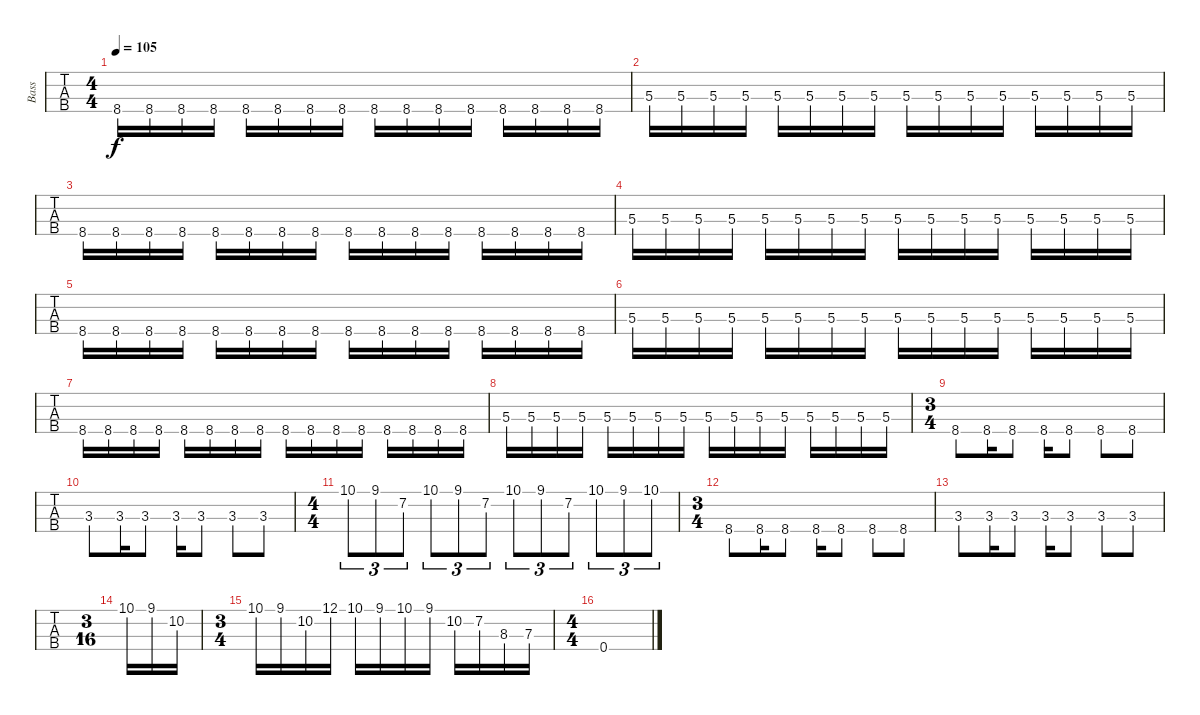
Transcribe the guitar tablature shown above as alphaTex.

\track ("Bass" "Bass") {instrument electricbassfinger}
\staff {tabs}
\tuning (Gb2 Db2 Ab1 Db1) {hide}
\ts (4 4)
\tempo 105
\clef f4
\ks c
8.4.16{dy f} 8.4.16 8.4.16 8.4.16 8.4.16 8.4.16 8.4.16 8.4.16 8.4.16 8.4.16 8.4.16 8.4.16 8.4.16 8.4.16 8.4.16 8.4.16 |
5.3.16 5.3.16 5.3.16 5.3.16 5.3.16 5.3.16 5.3.16 5.3.16 5.3.16 5.3.16 5.3.16 5.3.16 5.3.16 5.3.16 5.3.16 5.3.16 |
8.4.16 8.4.16 8.4.16 8.4.16 8.4.16 8.4.16 8.4.16 8.4.16 8.4.16 8.4.16 8.4.16 8.4.16 8.4.16 8.4.16 8.4.16 8.4.16 |
5.3.16 5.3.16 5.3.16 5.3.16 5.3.16 5.3.16 5.3.16 5.3.16 5.3.16 5.3.16 5.3.16 5.3.16 5.3.16 5.3.16 5.3.16 5.3.16 |
8.4.16 8.4.16 8.4.16 8.4.16 8.4.16 8.4.16 8.4.16 8.4.16 8.4.16 8.4.16 8.4.16 8.4.16 8.4.16 8.4.16 8.4.16 8.4.16 |
5.3.16 5.3.16 5.3.16 5.3.16 5.3.16 5.3.16 5.3.16 5.3.16 5.3.16 5.3.16 5.3.16 5.3.16 5.3.16 5.3.16 5.3.16 5.3.16 |
8.4.16 8.4.16 8.4.16 8.4.16 8.4.16 8.4.16 8.4.16 8.4.16 8.4.16 8.4.16 8.4.16 8.4.16 8.4.16 8.4.16 8.4.16 8.4.16 |
5.3.16 5.3.16 5.3.16 5.3.16 5.3.16 5.3.16 5.3.16 5.3.16 5.3.16 5.3.16 5.3.16 5.3.16 5.3.16 5.3.16 5.3.16 5.3.16 |
\ts (3 4)
8.4.8 8.4.16 8.4.8 8.4.16 8.4.8 8.4.8 8.4.8 |
3.3.8 3.3.16 3.3.8 3.3.16 3.3.8 3.3.8 3.3.8 |
\ts (4 4)
10.1.8{tu (3 2)} 9.1.8{tu (3 2)} 7.2.8{tu (3 2)} 10.1.8{tu (3 2)} 9.1.8{tu (3 2)} 7.2.8{tu (3 2)} 10.1.8{tu (3 2)} 9.1.8{tu (3 2)} 7.2.8{tu (3 2)} 10.1.8{tu (3 2)} 9.1.8{tu (3 2)} 10.1.8{tu (3 2)} |
\ts (3 4)
8.4.8 8.4.16 8.4.8 8.4.16 8.4.8 8.4.8 8.4.8 |
3.3.8 3.3.16 3.3.8 3.3.16 3.3.8 3.3.8 3.3.8 |
\ts (3 16)
10.1.16 9.1.16 10.2.16 |
\ts (3 4)
10.1.16 9.1.16 10.2.16 12.1.16 10.1.16 9.1.16 10.1.16 9.1.16 10.2.16 7.2.16 8.3.16 7.3.16 |
\ts (4 4)
0.4.1
